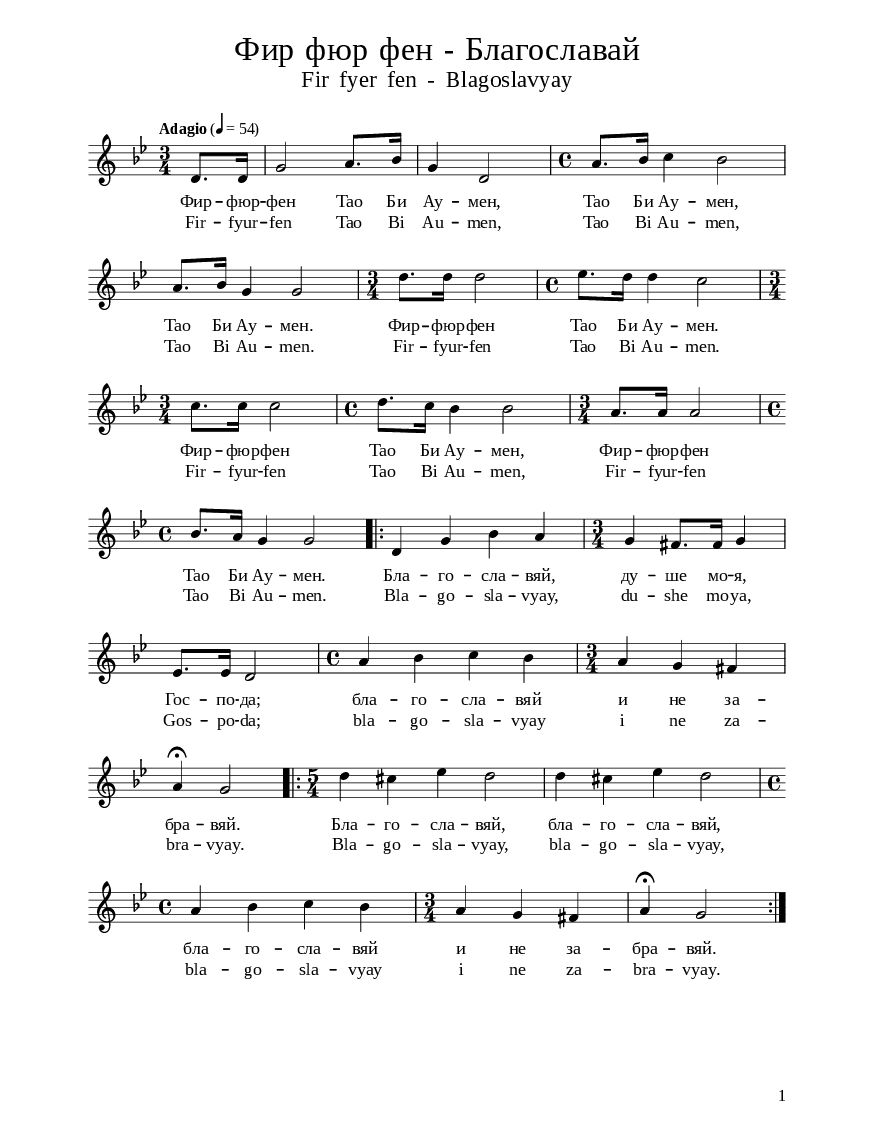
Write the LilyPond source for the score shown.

\version "2.20.0"

\paper {
  #(set-paper-size "a5")
}

\bookpart {
  \paper {
    print-all-headers = ##t
    print-page-number = ##t
    print-first-page-number = ##t

    % put page numbers on the bottom
    oddHeaderMarkup = \markup ""
    evenHeaderMarkup = \markup ""
    oddFooterMarkup = \markup
    \fill-line {
      ""
      \on-the-fly #print-page-number-check-first \fromproperty #'page:page-number-string
    }
    evenFooterMarkup = \markup
    \fill-line {
      \on-the-fly #print-page-number-check-first \fromproperty #'page:page-number-string
      ""
    }

    left-margin = 1.5\cm
    right-margin = 1.5\cm
    top-margin = 1.6\cm
    bottom-margin = 1.2\cm
    ragged-bottom = ##t % do not spread the staves to fill the whole vertical space

    % change lyrics and titles font (affects notes also)
    fonts =
    #(make-pango-font-tree
      "Times New Roman"
      "DejaVu Sans"
      "DejaVu Sans Mono"
      (/ (* staff-height pt) 3.6))

    % change distance between staves
    system-system-spacing =
    #'((basic-distance . 12)
       (minimum-distance . 6)
       (padding . 1)
       (stretchability . 12))
  }

  \header {
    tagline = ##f
  }

  \score{
    \layout {
      indent = 0.0\cm % remove first line indentation
      %ragged-last = ##t % do not spread last line to fill the whole space
      \context {
        \Score
        \omit BarNumber %remove bar numbers
      } % context

      \context {
        % change staff size
        \Staff
        fontSize = #+0 % affects notes size only
        \override StaffSymbol #'staff-space = #(magstep -3)
        \override StaffSymbol #'thickness = #0.5
        \override BarLine #'hair-thickness = #1
        %\override StaffSymbol #'ledger-line-thickness = #'(0 . 0)
      }

      \context {
        % adjust space between staff and lyrics and between the two lyric lines
        \Lyrics
        \override VerticalAxisGroup.nonstaff-relatedstaff-spacing = #'((basic-distance . 4.5))
        \override VerticalAxisGroup.nonstaff-nonstaff-spacing = #'((minimum-distance . 2))
      }
    } % layout

    \new Voice \absolute  {
      \clef treble
      \key g\minor
      \time 3/4
      %\tempo "Moderato" 8 = 160
      \tempo \markup {
        % make tempo note smaller
        \concat {
          "Adagio " \normal-text { "(" }
          \teeny \general-align #Y #DOWN \note #"4" #0.8
          \normal-text { " = 54)" }
        }
      }
      \partial 4

      d'8. d'16 | g'2 a'8. bes'16 |  g'4 d'2 | \time 4/4  a'8. bes'16 c''4 bes'2 | \break

      a'8. bes'16 g'4 g'2 | \time 3/4  d''8. d''16 d''2 | \time 4/4  es''8. d''16 d''4 c''2 \break

      \time 3/4  c''8. c''16 c''2 | \time 4/4  d''8. c''16 bes'4 bes'2 | \time 3/4  a'8. a'16 a'2 \break |

      \time 4/4  bes'8. a'16 g'4 g'2  \repeat volta 2 {
        | d'4 g'4 bes'4 a'4 |  \time 3/4  g'4 fis'8. fis'16 g'4 \break |

        es'8. es'16 d'2 | \time 4/4  a'4 bes'4 c''4 bes'4 | \time 3/4  a'4 g'4 fis'4 \break |

        a'4 \fermata g'2 | \time 5/4  \repeat volta 2 {
          d''4 cis''4 es''4 d''2 | d''4 cis''4 es''4 d''2 \break |

          \time 4/4  a'4 bes'4 c''4 bes'4 | \time 3/4  a'4 g'4 fis'4 |  a'4 \fermata g'2

        }
      }
    }

    \addlyrics {
      Фир -- фюр --
      фен Тао Би Ау -- мен, Тао Би Ау -- мен, Тао Би
      Ау -- мен. Фир -- фюр -- фен Тао Би Ау -- мен.
      Фир -- фюр -- фен Тао Би Ау -- мен, Фир -- фюр --
      фен Тао Би Ау -- мен. Бла -- го -- сла -- вяй,
      ду -- ше мо -- я, Гос -- по -- да; бла -- го --
      сла -- вяй и не за -- бра -- вяй. Бла -- го --
      сла -- вяй, бла -- го -- сла -- вяй, бла -- го --
      сла -- вяй и не за -- бра -- вяй.}
      \addlyrics {
        Fir -- fyur --
        fen Tao Bi Au -- men, Tao Bi Au -- men, Tao Bi
        Au -- men. Fir -- fyur -- fen Tao Bi Au -- men.
        Fir -- fyur -- fen Tao Bi Au -- men, Fir -- fyur --
        fen Tao Bi Au -- men. Bla -- go -- sla -- vyay,
        du -- she mo -- ya, Gos -- po -- da; bla -- go --
        sla -- vyay i ne za -- bra -- vyay. Bla -- go --
        sla -- vyay, bla -- go -- sla -- vyay, bla -- go --
        sla -- vyay i ne za -- bra -- vyay.}

        \header {
          title = \markup \column \normal-text \fontsize #2.5 {
            \center-align
            \line { Фир фюр фен - Благославай }
            \vspace #-0.6
            \center-align
            \line \fontsize #-3 { Fir fyer fen - Blagoslavyay}
            \vspace #-0.8
            \center-align
            \line \fontsize #-3 { " " }
          }
        }

        \midi{}

      } % score

    

      \pageBreak

      % include foreign translation(s) of the song
      \version "2.20.0"

\markup \fill-line { \fontsize #6 "Fir fyur fen - Segne" }
\markup \null
\markup \null
\markup \fontsize #+2.5 {
  \hspace #10
  \override #'(baseline-skip . 2)

  \column {
    \line { " " }

    \line {   "   "Fir-fyur-en Tao Bi Au-men, }
    \line {   "   "Tao Bi Au -- men, Tao Bi}
    \line {   "   " Au -- men. Fir -- fyur -- fen Tao Bi Au -- men.}
    \line {   "   " Fir -- fyur -- fen Tao Bi Au -- men, Fir -- fyur --}
    \line {   "   "fen Tao Bi Au -- men. }
    \line { " " }
    \line {   "   " Segne meine Seele den Herrn,}
    \line {   "   "segne und vergiss nicht}
    \line {   "   "Segne, segne, segne und vergiß nicht.}



  }


}


    } % bookpart
